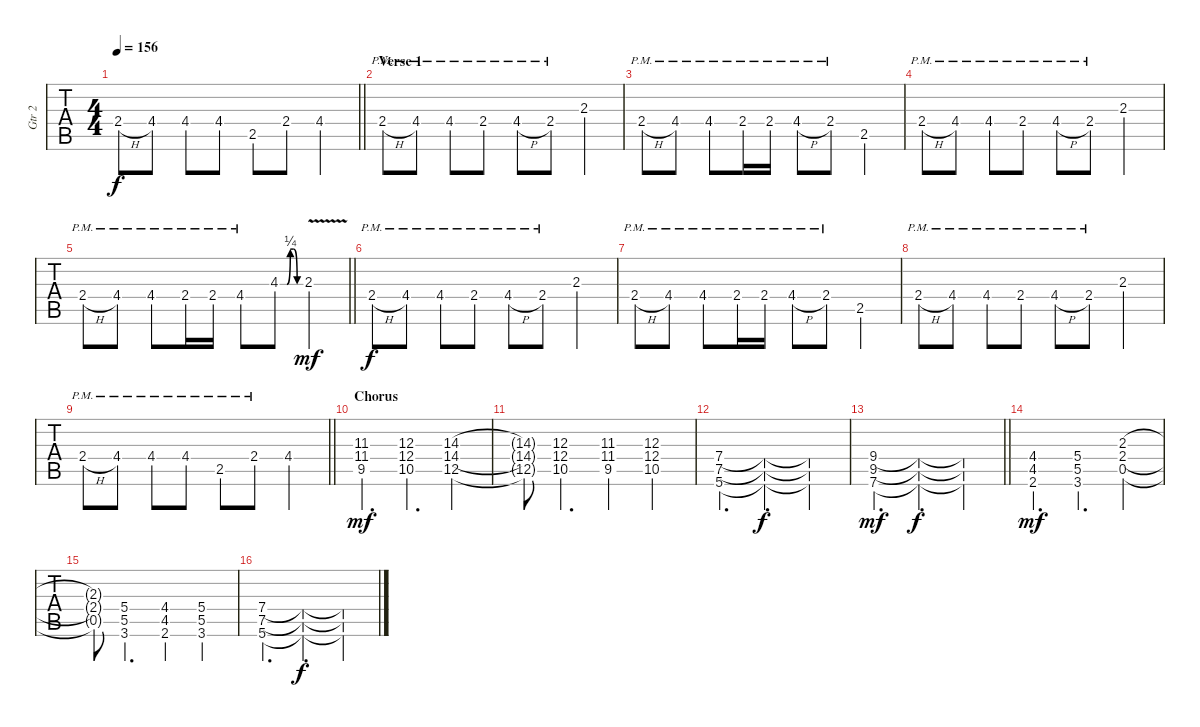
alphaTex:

\track ("Gtr 2" "Gtr 2") {instrument overdrivenguitar}
\staff {tabs}
\tuning (E4 B3 G3 D3 A2 E2) {hide}
\ts (4 4)
\tempo 156
\clef g2
\barLineRight lightlight
\ks c
2.4{h}.8{dy f} 4.4.8 4.4.8 4.4.8 2.5.8 2.4.8 4.4.4 |
\section ("" "Verse 1")
2.4{h pm}.8 4.4{pm}.8 4.4{pm}.8 2.4{pm}.8 4.4{h pm}.8 2.4{pm}.8 2.3.4 |
2.4{h pm}.8 4.4{pm}.8 4.4{pm}.8 2.4{pm}.16 2.4{pm}.16 4.4{h pm}.8 2.4{pm}.8 2.5.4 |
2.4{h pm}.8 4.4{pm}.8 4.4{pm}.8 2.4{pm}.8 4.4{h pm}.8 2.4{pm}.8 2.3.4 |
\barLineRight lightlight
2.4{h pm}.8 4.4{pm}.8 4.4{pm}.8 2.4{pm}.16 2.4{pm}.16 4.4{pm}.8 4.3{be (custom 0 0 20 0 30 1 40 1 50 0 60 0)}.8 2.3{v}.4{dy mf} |
2.4{h pm}.8{dy f} 4.4{pm}.8 4.4{pm}.8 2.4{pm}.8 4.4{h pm}.8 2.4{pm}.8 2.3.4 |
2.4{h pm}.8 4.4{pm}.8 4.4{pm}.8 2.4{pm}.16 2.4{pm}.16 4.4{h pm}.8 2.4{pm}.8 2.5.4 |
2.4{h pm}.8 4.4{pm}.8 4.4{pm}.8 2.4{pm}.8 4.4{h pm}.8 2.4{pm}.8 2.3.4 |
\barLineRight lightlight
2.4{h pm}.8 4.4{pm}.8 4.4{pm}.8 4.4{pm}.8 2.5{pm}.8 2.4{pm}.8 4.4.4 |
\section ("" "Chorus")
(11.3 11.4 9.5).4{d dy mf} (12.3 12.4 10.5).4{d} (14.3 14.4 12.5).4 |
(14.3{t} 14.4{t} 12.5{t}).8 (12.3 12.4 10.5).4{d} (11.3 11.4 9.5).4 (12.3 12.4 10.5).4 |
(7.4 7.5 5.6).4{d} (7.4{t} 7.5{t} 5.6{t}).4{d dy f} (7.4{t} 7.5{t} 5.6{t}).4 |
\barLineRight lightlight
(9.4 9.5 7.6).4{d dy mf} (9.4{t} 9.5{t} 7.6{t}).4{d dy f} (9.4{t} 9.5{t} 7.6{t}).4 |
(4.4 4.5 2.6).4{d dy mf} (5.4 5.5 3.6).4{d} (2.3 2.4 0.5).4 |
(2.3{t} 2.4{t} 0.5{t}).8 (5.4 5.5 3.6).4{d} (4.4 4.5 2.6).4 (5.4 5.5 3.6).4 |
(7.4 7.5 5.6).4{d} (7.4{t} 7.5{t} 5.6{t}).4{d dy f} (7.4{t} 7.5{t} 5.6{t}).4
